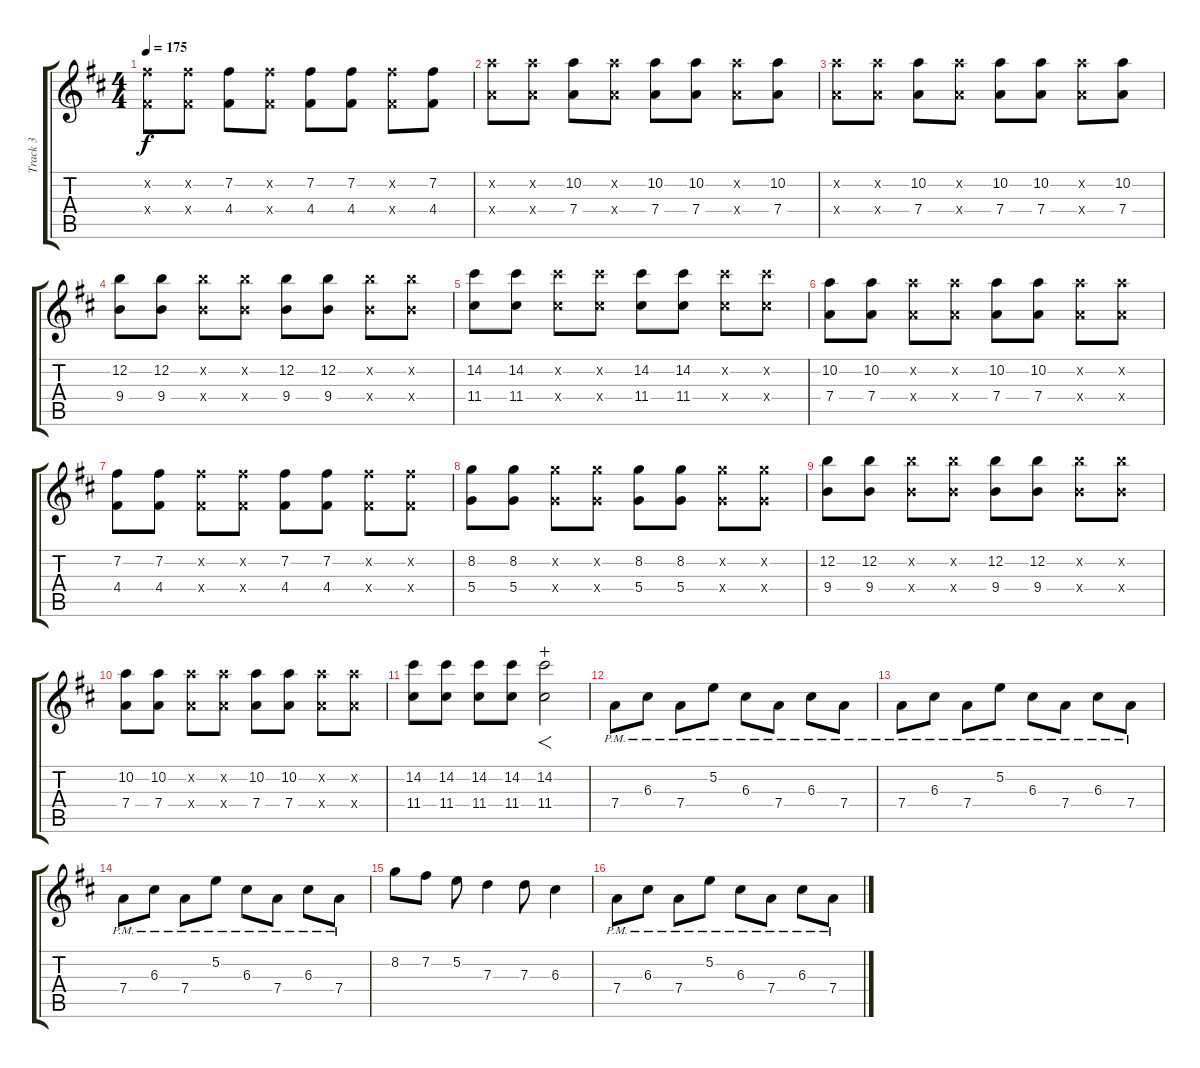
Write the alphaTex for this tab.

\track ("Track 3" "Track 3") {instrument distortionguitar}
\staff {score tabs}
\tuning (E4 B3 G3 D3 A2 E2) {hide}
\ts (4 4)
\tempo 175
\clef g2
\ks d
(7.2{x} 4.4{x}).8{dy f} (7.2{x} 4.4{x}).8 (7.2 4.4).8 (7.2{x} 4.4{x}).8 (7.2 4.4).8 (7.2 4.4).8 (7.2{x} 4.4{x}).8 (7.2 4.4).8 |
(10.2{x} 7.4{x}).8 (10.2{x} 7.4{x}).8 (10.2 7.4).8 (10.2{x} 7.4{x}).8 (10.2 7.4).8 (10.2 7.4).8 (10.2{x} 7.4{x}).8 (10.2 7.4).8 |
(10.2{x} 7.4{x}).8 (10.2{x} 7.4{x}).8 (10.2 7.4).8 (10.2{x} 7.4{x}).8 (10.2 7.4).8 (10.2 7.4).8 (10.2{x} 7.4{x}).8 (10.2 7.4).8 |
(12.2 9.4).8 (12.2 9.4).8 (12.2{x} 9.4{x}).8 (12.2{x} 9.4{x}).8 (12.2 9.4).8 (12.2 9.4).8 (12.2{x} 9.4{x}).8 (12.2{x} 9.4{x}).8 |
(14.2 11.4).8 (14.2 11.4).8 (14.2{x} 11.4{x}).8 (14.2{x} 11.4{x}).8 (14.2 11.4).8 (14.2 11.4).8 (14.2{x} 11.4{x}).8 (14.2{x} 11.4{x}).8 |
(10.2 7.4).8 (10.2 7.4).8 (10.2{x} 7.4{x}).8 (10.2{x} 7.4{x}).8 (10.2 7.4).8 (10.2 7.4).8 (10.2{x} 7.4{x}).8 (10.2{x} 7.4{x}).8 |
(7.2 4.4).8 (7.2 4.4).8 (7.2{x} 4.4{x}).8 (7.2{x} 4.4{x}).8 (7.2 4.4).8 (7.2 4.4).8 (7.2{x} 4.4{x}).8 (7.2{x} 4.4{x}).8 |
(8.2 5.4).8 (8.2 5.4).8 (8.2{x} 5.4{x}).8 (8.2{x} 5.4{x}).8 (8.2 5.4).8 (8.2 5.4).8 (8.2{x} 5.4{x}).8 (8.2{x} 5.4{x}).8 |
(12.2 9.4).8 (12.2 9.4).8 (12.2{x} 9.4{x}).8 (12.2{x} 9.4{x}).8 (12.2 9.4).8 (12.2 9.4).8 (12.2{x} 9.4{x}).8 (12.2{x} 9.4{x}).8 |
(10.2 7.4).8 (10.2 7.4).8 (10.2{x} 7.4{x}).8 (10.2{x} 7.4{x}).8 (10.2 7.4).8 (10.2 7.4).8 (10.2{x} 7.4{x}).8 (10.2{x} 7.4{x}).8 |
(14.2 11.4).8 (14.2 11.4).8 (14.2 11.4).8 (14.2 11.4).8 (14.2 11.4).2{f wahc} |
7.4{pm}.8 6.3{pm}.8 7.4{pm}.8 5.2{pm}.8 6.3{pm}.8 7.4{pm}.8 6.3{pm}.8 7.4{pm}.8 |
7.4{pm}.8 6.3{pm}.8 7.4{pm}.8 5.2{pm}.8 6.3{pm}.8 7.4{pm}.8 6.3{pm}.8 7.4{pm}.8 |
7.4{pm}.8 6.3{pm}.8 7.4{pm}.8 5.2{pm}.8 6.3{pm}.8 7.4{pm}.8 6.3{pm}.8 7.4{pm}.8 |
8.2.8 7.2.8 5.2.8 7.3.4 7.3.8 6.3.4 |
7.4{pm}.8 6.3{pm}.8 7.4{pm}.8 5.2{pm}.8 6.3{pm}.8 7.4{pm}.8 6.3{pm}.8 7.4{pm}.8
